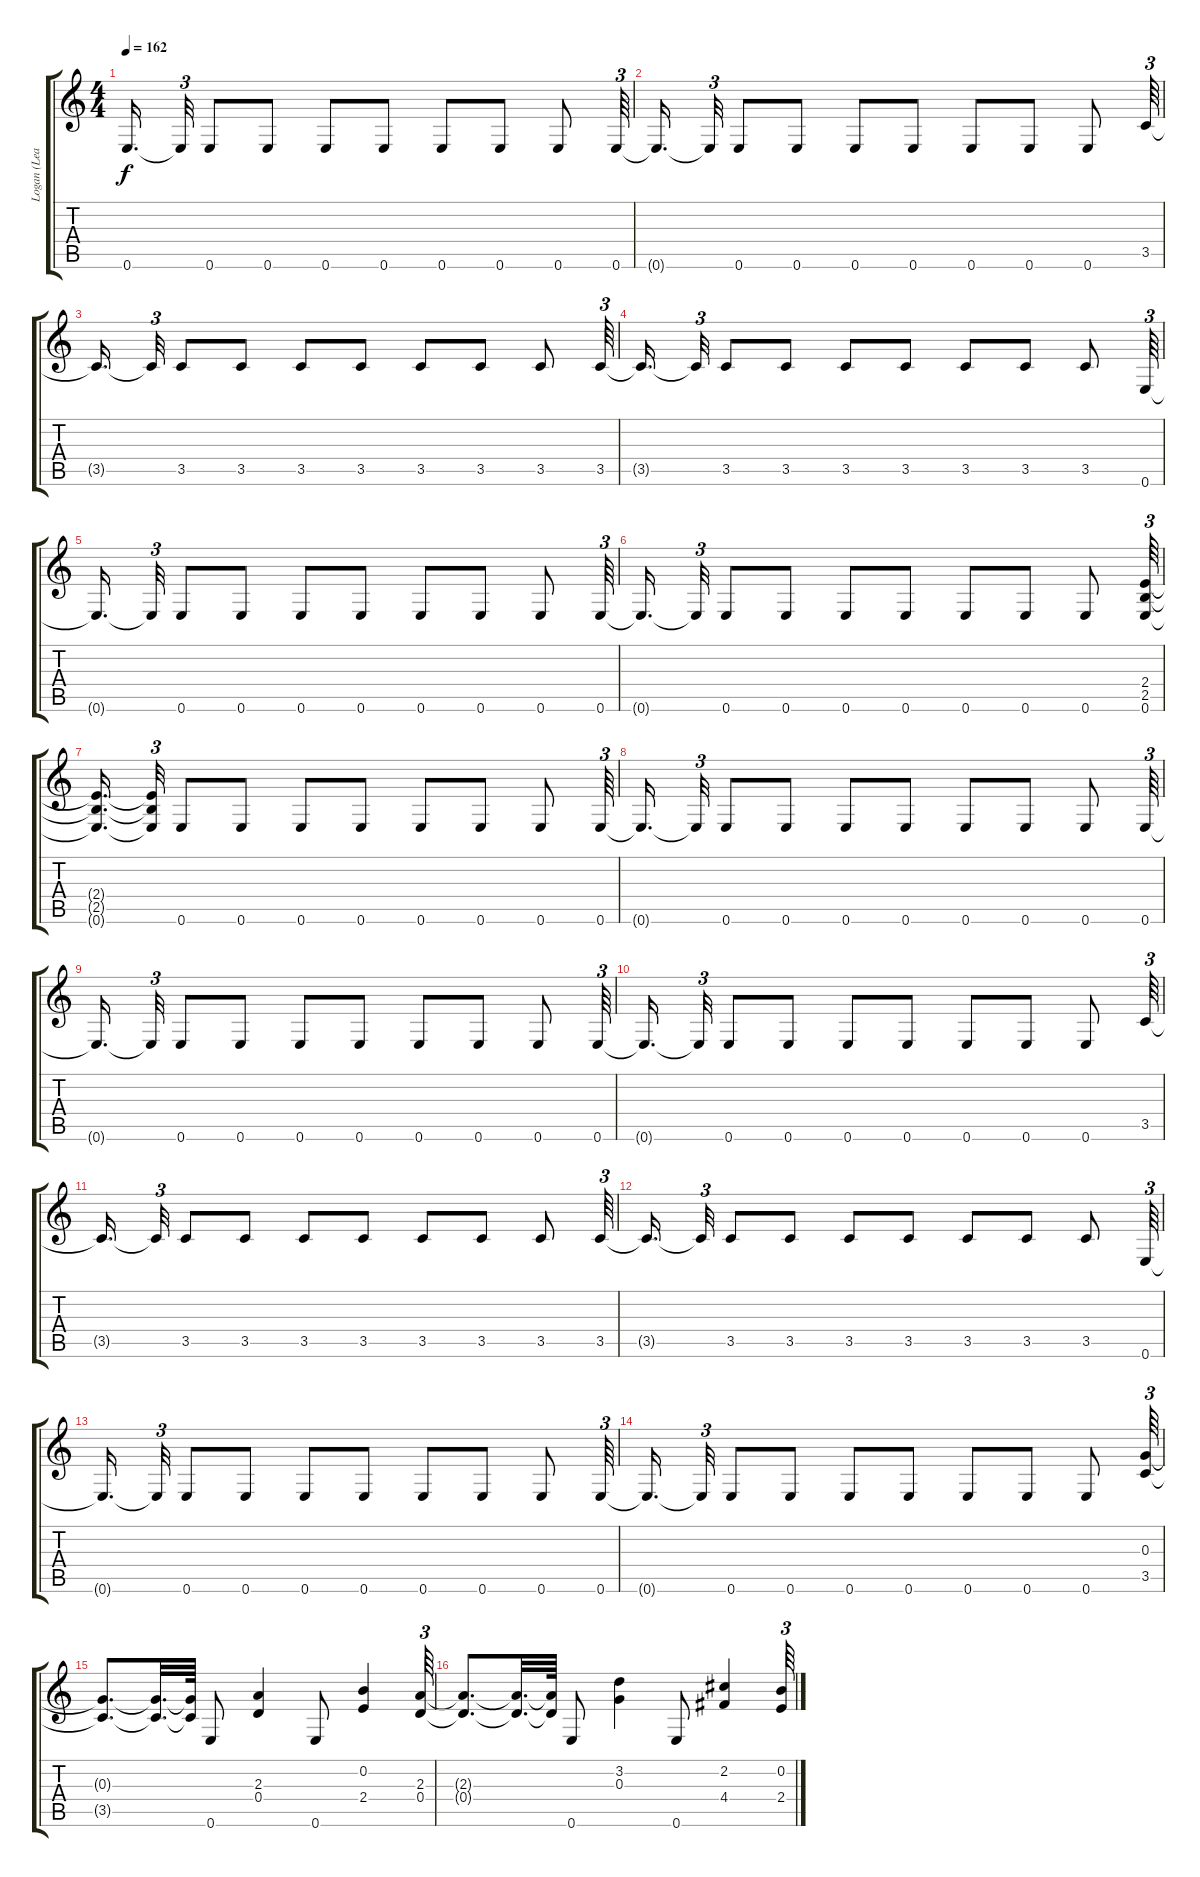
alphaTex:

\track ("Logan (Lead)" "Logan (Lea") {instrument distortionguitar}
\staff {score tabs}
\tuning (E4 B3 G3 D3 A2 E2) {hide}
\ts (4 4)
\tempo 162
\clef g2
\ks c
0.6{t}.16{d dy f beam splitsecondary} 0.6{t}.32{tu (3 2)} 0.6.8 0.6.8 0.6.8 0.6.8 0.6.8 0.6.8 0.6.8 0.6.64{tu (3 2)} |
0.6{t}.16{d beam splitsecondary} 0.6{t}.32{tu (3 2)} 0.6.8 0.6.8 0.6.8 0.6.8 0.6.8 0.6.8 0.6.8 3.5.64{tu (3 2)} |
3.5{t}.16{d beam splitsecondary} 3.5{t}.32{tu (3 2)} 3.5.8 3.5.8 3.5.8 3.5.8 3.5.8 3.5.8 3.5.8 3.5.64{tu (3 2)} |
3.5{t}.16{d beam splitsecondary} 3.5{t}.32{tu (3 2)} 3.5.8 3.5.8 3.5.8 3.5.8 3.5.8 3.5.8 3.5.8 0.6.64{tu (3 2)} |
0.6{t}.16{d beam splitsecondary} 0.6{t}.32{tu (3 2)} 0.6.8 0.6.8 0.6.8 0.6.8 0.6.8 0.6.8 0.6.8 0.6.64{tu (3 2)} |
0.6{t}.16{d beam splitsecondary} 0.6{t}.32{tu (3 2)} 0.6.8 0.6.8 0.6.8 0.6.8 0.6.8 0.6.8 0.6.8 (2.4 2.5 0.6).64{tu (3 2)} |
(2.4{t} 2.5{t} 0.6{t}).16{d beam splitsecondary} (2.4{t} 2.5{t} 0.6{t}).32{tu (3 2)} 0.6.8 0.6.8 0.6.8 0.6.8 0.6.8 0.6.8 0.6.8 0.6.64{tu (3 2)} |
0.6{t}.16{d beam splitsecondary} 0.6{t}.32{tu (3 2)} 0.6.8 0.6.8 0.6.8 0.6.8 0.6.8 0.6.8 0.6.8 0.6.64{tu (3 2)} |
0.6{t}.16{d beam splitsecondary} 0.6{t}.32{tu (3 2)} 0.6.8 0.6.8 0.6.8 0.6.8 0.6.8 0.6.8 0.6.8 0.6.64{tu (3 2)} |
0.6{t}.16{d beam splitsecondary} 0.6{t}.32{tu (3 2)} 0.6.8 0.6.8 0.6.8 0.6.8 0.6.8 0.6.8 0.6.8 3.5.64{tu (3 2)} |
3.5{t}.16{d beam splitsecondary} 3.5{t}.32{tu (3 2)} 3.5.8 3.5.8 3.5.8 3.5.8 3.5.8 3.5.8 3.5.8 3.5.64{tu (3 2)} |
3.5{t}.16{d beam splitsecondary} 3.5{t}.32{tu (3 2)} 3.5.8 3.5.8 3.5.8 3.5.8 3.5.8 3.5.8 3.5.8 0.6.64{tu (3 2)} |
0.6{t}.16{d beam splitsecondary} 0.6{t}.32{tu (3 2)} 0.6.8 0.6.8 0.6.8 0.6.8 0.6.8 0.6.8 0.6.8 0.6.64{tu (3 2)} |
0.6{t}.16{d beam splitsecondary} 0.6{t}.32{tu (3 2)} 0.6.8 0.6.8 0.6.8 0.6.8 0.6.8 0.6.8 0.6.8 (0.3 3.5).64{tu (3 2)} |
(0.3{t} 3.5{t}).8{d} (0.3{t} 3.5{t}).32{d} (0.3{t} 3.5{t}).64 0.6.8 (2.3 0.4).4 0.6.8 (0.2 2.4).4 (2.3 0.4).64{tu (3 2)} |
(2.3{t} 0.4{t}).8{d} (2.3{t} 0.4{t}).32{d} (2.3{t} 0.4{t}).64 0.6.8 (3.2 0.3).4 0.6.8 (2.2 4.4).4 (0.2 2.4).64{tu (3 2)}
